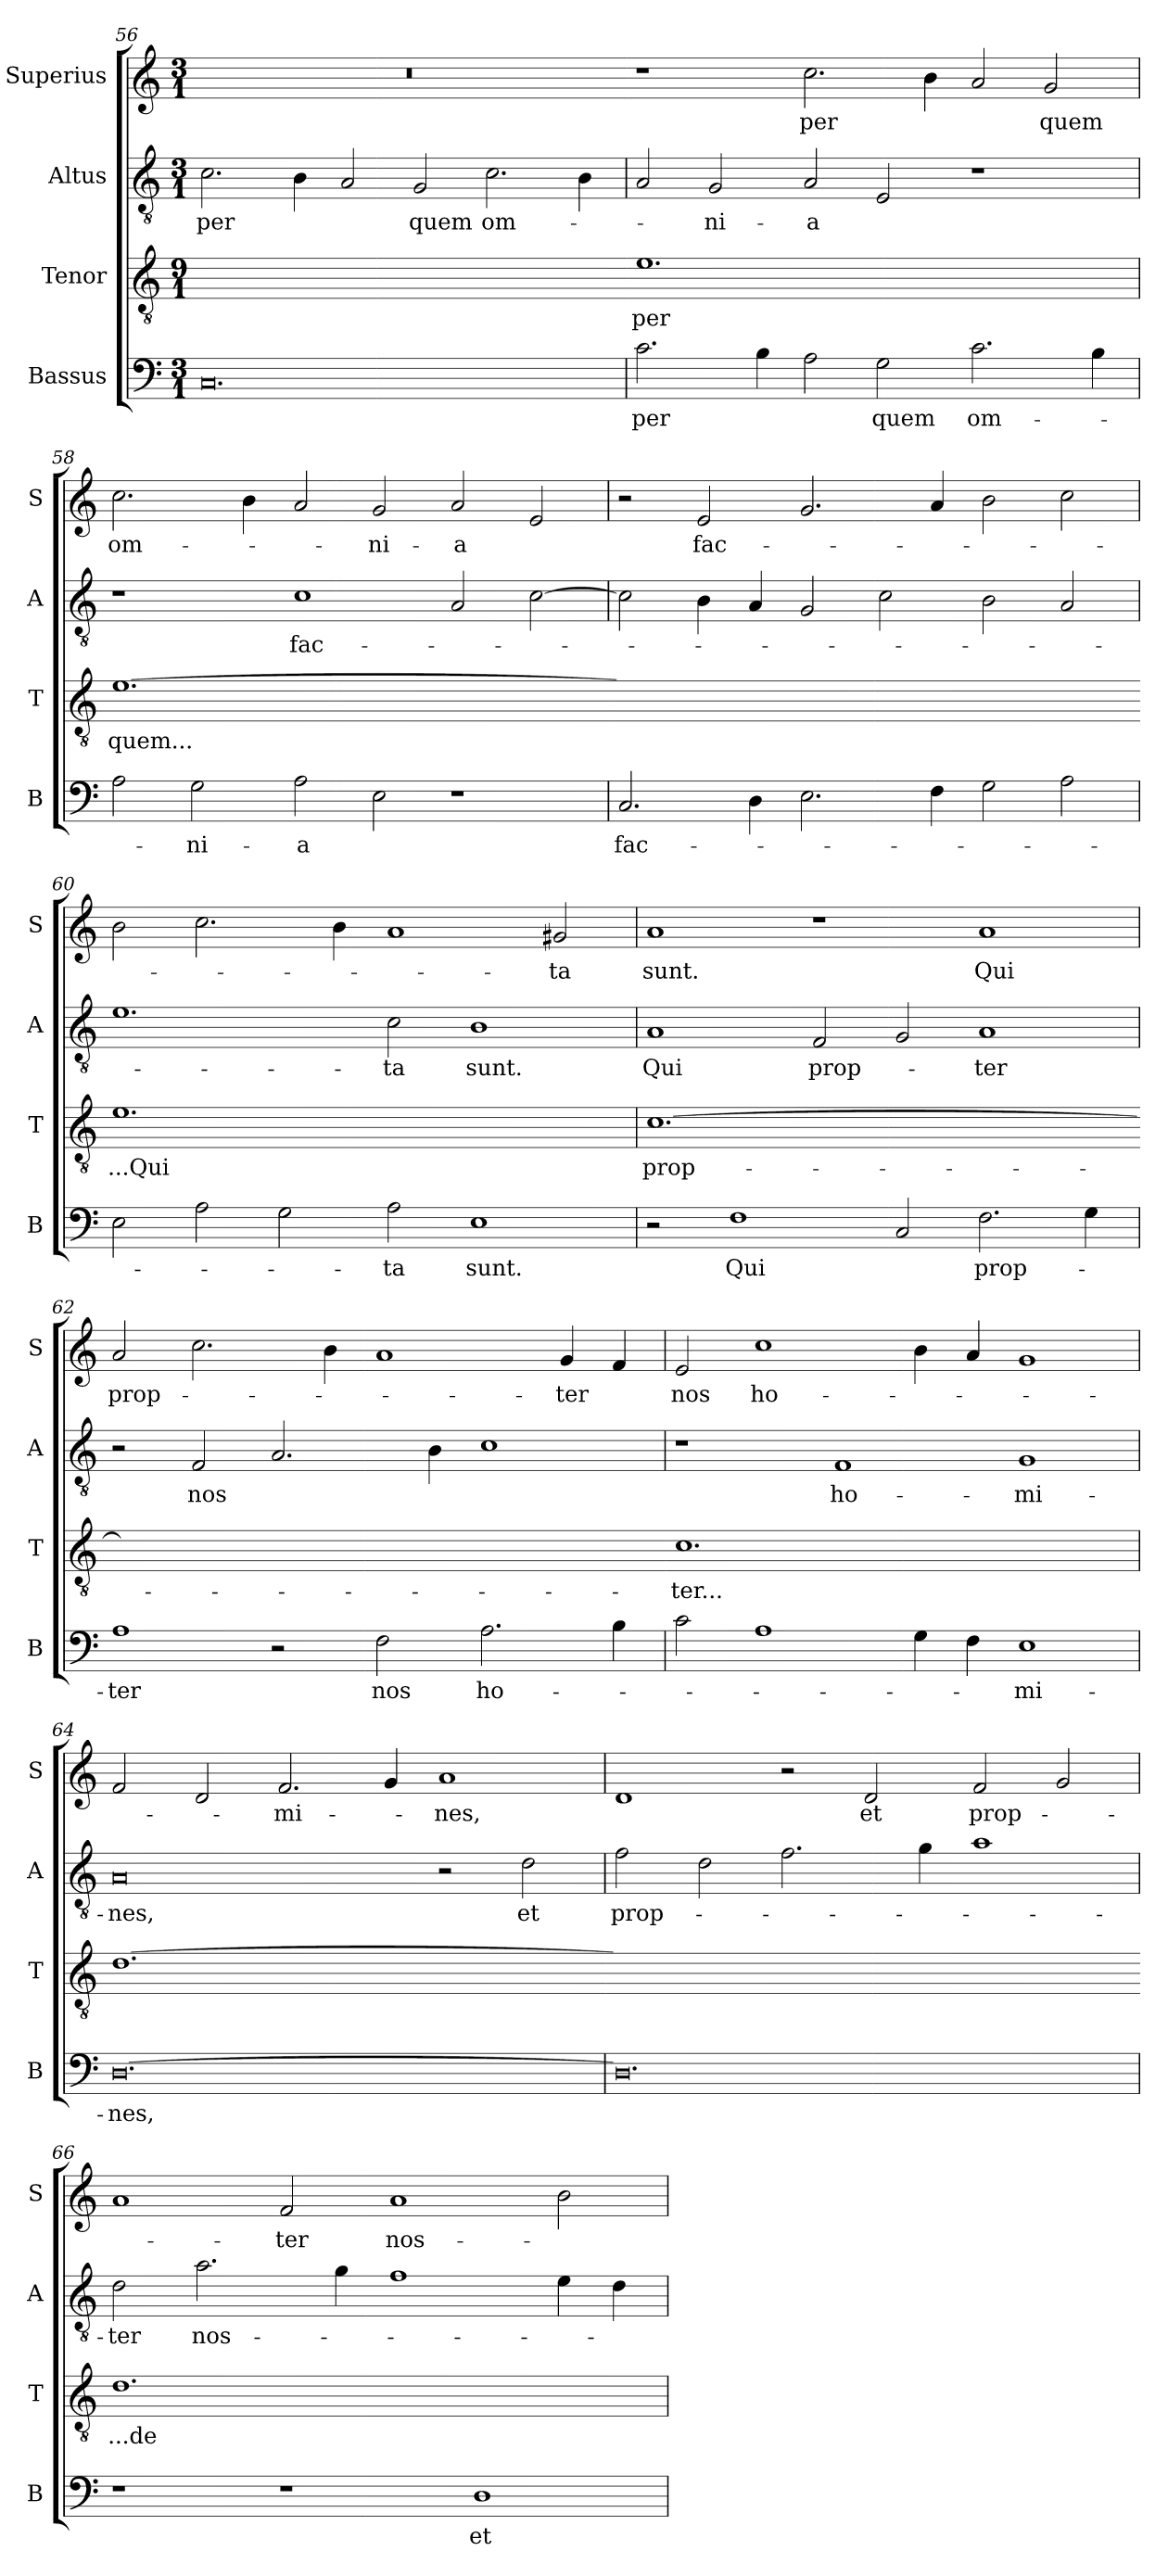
**kern	**text	**kern	**text	**kern	**text	**kern	**text
*part4	*part4	*part3	*part3	*part2	*part2	*part1	*part1
*staff4	*staff4	*staff3	*staff3	*staff2	*staff2	*staff1	*staff1
*I"Bassus	*	*I"Tenor	*	*I"Altus	*	*I"Superius	*
*I'B	*	*I'T	*	*I'A	*	*I'S	*
*clefF4	*	*clefGv2	*	*clefGv2	*	*clefG2	*
*k[]	*	*k[]	*	*k[]	*	*k[]	*
*M3/1	*	*M9/1	*	*M3/1	*	*M3/1	*
=56	=56	=56	=56	=56	=56	=56	=56
!	!	!LO:N:vis=1.	!	!	!	!	!
0.C	.	0.eyy]	.	2.c\	per	0.r	.
.	.	.	.	4B\	.	.	.
.	.	.	.	2A/	.	.	.
.	.	.	.	2G/	quem	.	.
.	.	.	.	2.c\	om-	.	.
.	.	.	.	4B\	.	.	.
=57	=57	=57-	=57	=57	=57	=57	=57
!	!	!LO:N:vis=1.	!	!	!	!	!
2.c\	per	0.e	per	2A/	.	1r	.
.	.	.	.	2G/	-ni-	.	.
4B\	.	.	.	.	.	.	.
2A\	.	.	.	2A/	-a	2.cc\	per
2G\	quem	.	.	2E/	.	.	.
.	.	.	.	.	.	4b\	.
2.c\	om-	.	.	1r	.	2a/	.
.	.	.	.	.	.	2g/	quem
4B\	.	.	.	.	.	.	.
=58	=58	=58	=58	=58	=58	=58	=58
!	!	!LO:N:vis=1.	!	!	!	!	!
2A\	.	[0.e	quem...	1r	.	2.cc\	om-
2G\	-ni-	.	.	.	.	.	.
.	.	.	.	.	.	4b\	.
2A\	-a	.	.	1c	fac-	2a/	.
2E\	.	.	.	.	.	2g/	-ni-
1r	.	.	.	2A/	.	2a/	-a
.	.	.	.	[2c\	.	2e/	.
=59	=59	=59-	=59	=59	=59	=59	=59
!	!	!LO:N:vis=1.	!	!	!	!	!
2.C/	fac-	0.eyy]	.	2c\]	.	2r	.
.	.	.	.	4B\	.	2e/	fac-
4D\	.	.	.	4A/	.	.	.
2.E\	.	.	.	2G/	.	2.g/	.
.	.	.	.	2c\	.	.	.
4F\	.	.	.	.	.	4a/	.
2G\	.	.	.	2B\	.	2b\	.
2A\	.	.	.	2A/	.	2cc\	.
=60	=60	=60-	=60	=60	=60	=60	=60
!	!	!LO:N:vis=1.	!	!	!	!	!
2E\	.	0.e	...Qui	1.e	.	2b\	.
2A\	.	.	.	.	.	2.cc\	.
2G\	.	.	.	.	.	.	.
.	.	.	.	.	.	4b\	.
2A\	-ta	.	.	2c\	-ta	1a	.
1E	sunt.	.	.	1B	sunt.	.	.
.	.	.	.	.	.	2g#X/	-ta
=61	=61	=61	=61	=61	=61	=61	=61
!	!	!LO:N:vis=1.	!	!	!	!	!
2r	.	[0.c	prop-	1A	Qui	1a	sunt.
1F	Qui	.	.	.	.	.	.
.	.	.	.	2F/	prop-	1r	.
2C/	.	.	.	2G/	.	.	.
2.F\	prop-	.	.	1A	-ter	1a	Qui
4G\	.	.	.	.	.	.	.
=62	=62	=62-	=62	=62	=62	=62	=62
!	!	!LO:N:vis=1.	!	!	!	!	!
1A	-ter	0.cyy]	.	2r	.	2a/	prop-
.	.	.	.	2F/	nos	2.cc\	.
2r	.	.	.	2.A/	.	.	.
.	.	.	.	.	.	4b\	.
2F\	nos	.	.	.	.	1a	.
.	.	.	.	4B\	.	.	.
2.A\	ho-	.	.	1c	.	.	.
.	.	.	.	.	.	4g/	-ter
4B\	.	.	.	.	.	4f/	.
=63	=63	=63-	=63	=63	=63	=63	=63
!	!	!LO:N:vis=1.	!	!	!	!	!
2c\	.	0.c	-ter...	1r	.	2e/	nos
1A	.	.	.	.	.	1cc	ho-
.	.	.	.	1F	ho-	.	.
4G\	.	.	.	.	.	4b\	.
4F\	.	.	.	.	.	4a/	.
1E	-mi-	.	.	1G	-mi-	1g	.
=64	=64	=64	=64	=64	=64	=64	=64
!	!	!LO:N:vis=1.	!	!	!	!	!
[0.D	-nes,	[0.d	.	0A	-nes,	2f/	.
.	.	.	.	.	.	2d/	.
.	.	.	.	.	.	2.f/	-mi-
.	.	.	.	.	.	4g/	.
.	.	.	.	2r	.	1a	-nes,
.	.	.	.	2d\	et	.	.
=65	=65	=65-	=65	=65	=65	=65	=65
!	!	!LO:N:vis=1.	!	!	!	!	!
0.D]	.	0.dyy]	.	2f\	prop-	1d	.
.	.	.	.	2d\	.	.	.
.	.	.	.	2.f\	.	2r	.
.	.	.	.	.	.	2d/	et
.	.	.	.	4g\	.	.	.
.	.	.	.	1a	.	2f/	prop-
.	.	.	.	.	.	2g/	.
=66	=66	=66-	=66	=66	=66	=66	=66
!	!	!LO:N:vis=1.	!	!	!	!	!
1r	.	0.d	...de	2d\	-ter	1a	.
.	.	.	.	2.a\	nos-	.	.
1r	.	.	.	.	.	2f/	-ter
.	.	.	.	4g\	.	.	.
.	.	.	.	1f	.	1a	nos-
1D	et	.	.	.	.	.	.
.	.	.	.	4e\	.	2b\	.
.	.	.	.	4d\	.	.	.
=	=	=	=	=	=	=	=
*-	*-	*-	*-	*-	*-	*-	*-
